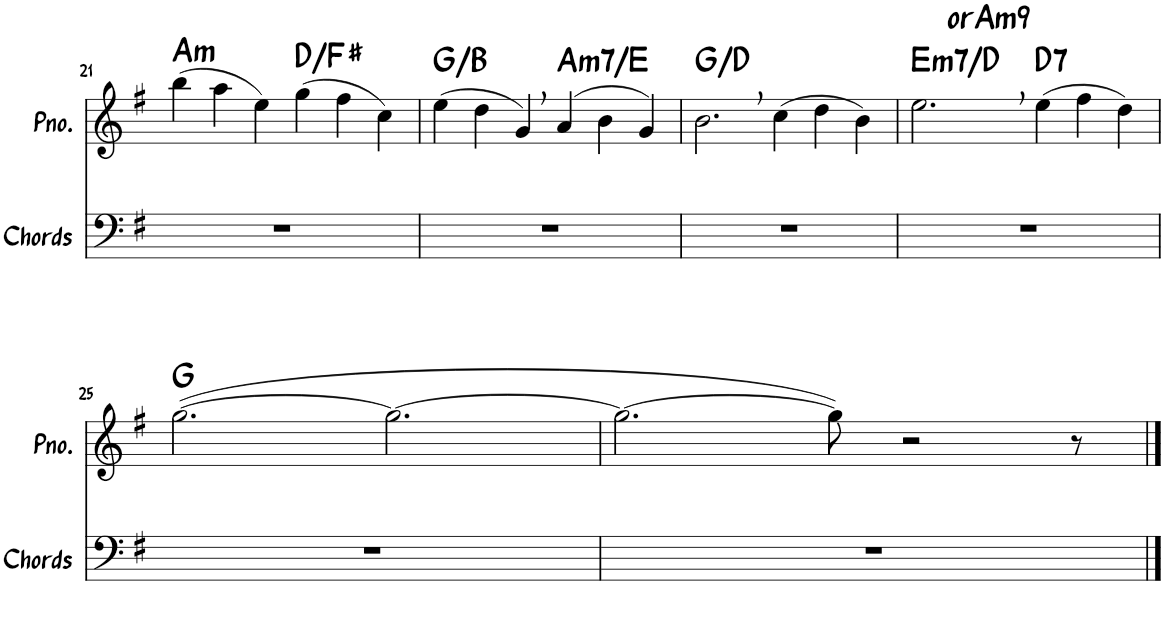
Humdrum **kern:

**kern	**kern	**harte
*part2	*part1	*part1
*staff2	*staff1	*
*I"Chords	*I"Piano	*
*I'Chords	*I'Pno.	*
!!LO:PB:g=z
*clefF4	*clefG2	*
*k[f#]	*k[f#]	*
*M6/4	*M6/4	*
=21	=21	=21
!	!	!LO:H:kt=m
1.r	(4bb\	A:min
.	4aa\	.
.	4ee\)	.
.	(4gg\	D:maj/3
.	4ff#\	.
.	4cc\)	.
=22	=22	=22
1.r	(4ee\	G:maj/3
.	4dd\	.
.	4g,/)	.
!	!	!LO:H:kt=m7
.	(4a/	A:min7/5
.	4b\	.
.	4g/)	.
=23	=23	=23
1.r	2.b,\	G:maj/5
.	(4cc\	.
.	4dd\	.
.	4b\)	.
=24	=24	=24
!	!	!LO:H:n=1:kt=m7
!	!	!LO:H:n=2:kt=orAm9
1.r	2.ee,\	E:min7/b7 N
!	!	!LO:H:kt=7
.	(4ee\	D:7
.	4ff#\	.
.	4dd\)	.
!!LO:LB:g=z
=25	=25	=25
1.r	([2.gg\	G:maj
.	2.gg\_	.
=26	=26	=26
1.r	2.gg\_	.
.	8gg\])	.
.	2r	.
.	8r	.
==	==	==
*-	*-	*-
